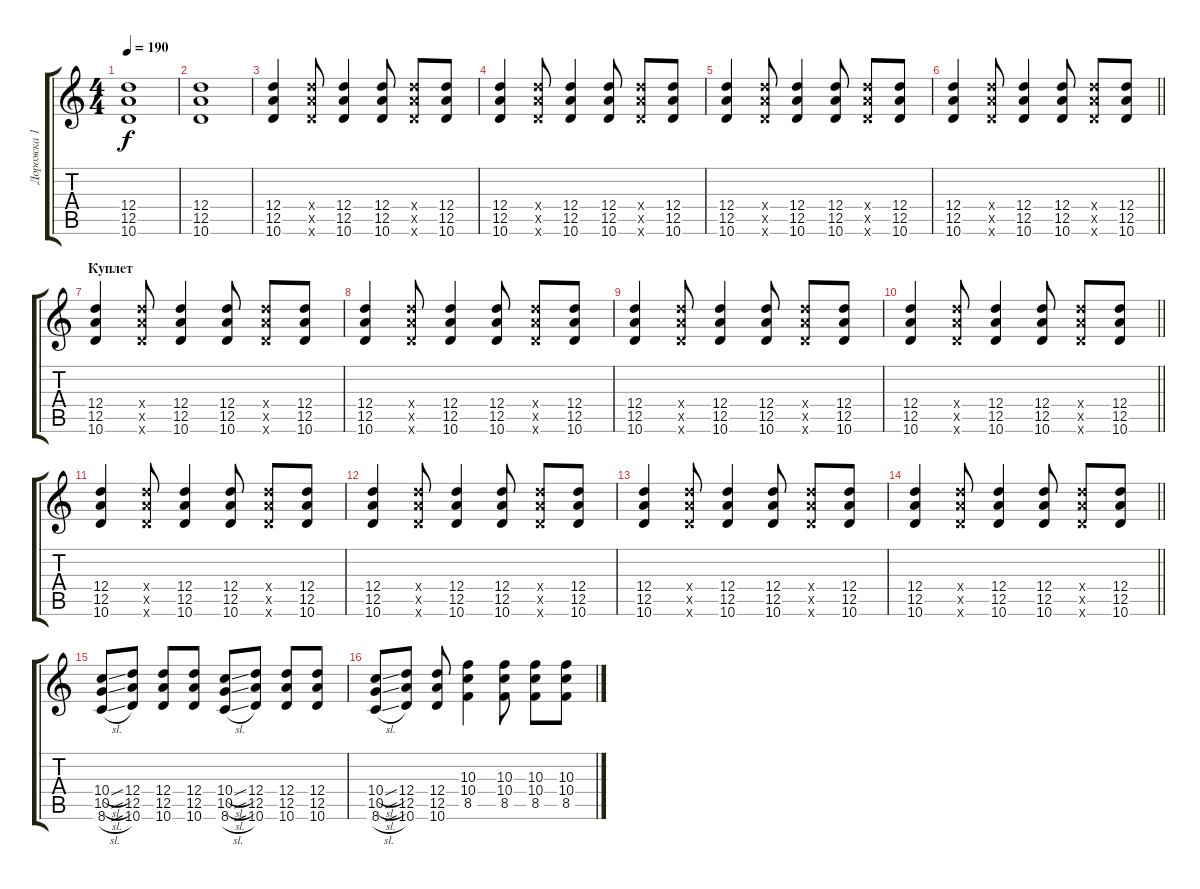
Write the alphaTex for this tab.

\track ("Дорожка 1" "Дорожка 1") {instrument distortionguitar}
\staff {score tabs}
\tuning (E4 B3 G3 D3 A2 E2) {hide}
\ts (4 4)
\tempo 190
\clef g2
\ks c
(12.4 12.5 10.6).1{dy f} |
(12.4 12.5 10.6).1 |
(12.4 12.5 10.6).4 (12.4{x} 12.5{x} 10.6{x}).8 (12.4 12.5 10.6).4 (12.4 12.5 10.6).8 (12.4{x} 12.5{x} 10.6{x}).8 (12.4 12.5 10.6).8 |
(12.4 12.5 10.6).4 (12.4{x} 12.5{x} 10.6{x}).8 (12.4 12.5 10.6).4 (12.4 12.5 10.6).8 (12.4{x} 12.5{x} 10.6{x}).8 (12.4 12.5 10.6).8 |
(12.4 12.5 10.6).4 (12.4{x} 12.5{x} 10.6{x}).8 (12.4 12.5 10.6).4 (12.4 12.5 10.6).8 (12.4{x} 12.5{x} 10.6{x}).8 (12.4 12.5 10.6).8 |
\barLineRight lightlight
(12.4 12.5 10.6).4 (12.4{x} 12.5{x} 10.6{x}).8 (12.4 12.5 10.6).4 (12.4 12.5 10.6).8 (12.4{x} 12.5{x} 10.6{x}).8 (12.4 12.5 10.6).8 |
\section ("" "Куплет")
(12.4 12.5 10.6).4 (12.4{x} 12.5{x} 10.6{x}).8 (12.4 12.5 10.6).4 (12.4 12.5 10.6).8 (12.4{x} 12.5{x} 10.6{x}).8 (12.4 12.5 10.6).8 |
(12.4 12.5 10.6).4 (12.4{x} 12.5{x} 10.6{x}).8 (12.4 12.5 10.6).4 (12.4 12.5 10.6).8 (12.4{x} 12.5{x} 10.6{x}).8 (12.4 12.5 10.6).8 |
(12.4 12.5 10.6).4 (12.4{x} 12.5{x} 10.6{x}).8 (12.4 12.5 10.6).4 (12.4 12.5 10.6).8 (12.4{x} 12.5{x} 10.6{x}).8 (12.4 12.5 10.6).8 |
\barLineRight lightlight
(12.4 12.5 10.6).4 (12.4{x} 12.5{x} 10.6{x}).8 (12.4 12.5 10.6).4 (12.4 12.5 10.6).8 (12.4{x} 12.5{x} 10.6{x}).8 (12.4 12.5 10.6).8 |
(12.4 12.5 10.6).4 (12.4{x} 12.5{x} 10.6{x}).8 (12.4 12.5 10.6).4 (12.4 12.5 10.6).8 (12.4{x} 12.5{x} 10.6{x}).8 (12.4 12.5 10.6).8 |
(12.4 12.5 10.6).4 (12.4{x} 12.5{x} 10.6{x}).8 (12.4 12.5 10.6).4 (12.4 12.5 10.6).8 (12.4{x} 12.5{x} 10.6{x}).8 (12.4 12.5 10.6).8 |
(12.4 12.5 10.6).4 (12.4{x} 12.5{x} 10.6{x}).8 (12.4 12.5 10.6).4 (12.4 12.5 10.6).8 (12.4{x} 12.5{x} 10.6{x}).8 (12.4 12.5 10.6).8 |
\barLineRight lightlight
(12.4 12.5 10.6).4 (12.4{x} 12.5{x} 10.6{x}).8 (12.4 12.5 10.6).4 (12.4 12.5 10.6).8 (12.4{x} 12.5{x} 10.6{x}).8 (12.4 12.5 10.6).8 |
(10.4{sl} 10.5{sl} 8.6{sl}).8 (12.4 12.5 10.6).8 (12.4 12.5 10.6).8 (12.4 12.5 10.6).8 (10.4{sl} 10.5{sl} 8.6{sl}).8 (12.4 12.5 10.6).8 (12.4 12.5 10.6).8 (12.4 12.5 10.6).8 |
(10.4{sl} 10.5{sl} 8.6{sl}).8 (12.4 12.5 10.6).8 (12.4 12.5 10.6).8 (10.3 10.4 8.5).4 (10.3 10.4 8.5).8 (10.3 10.4 8.5).8 (10.3 10.4 8.5).8
